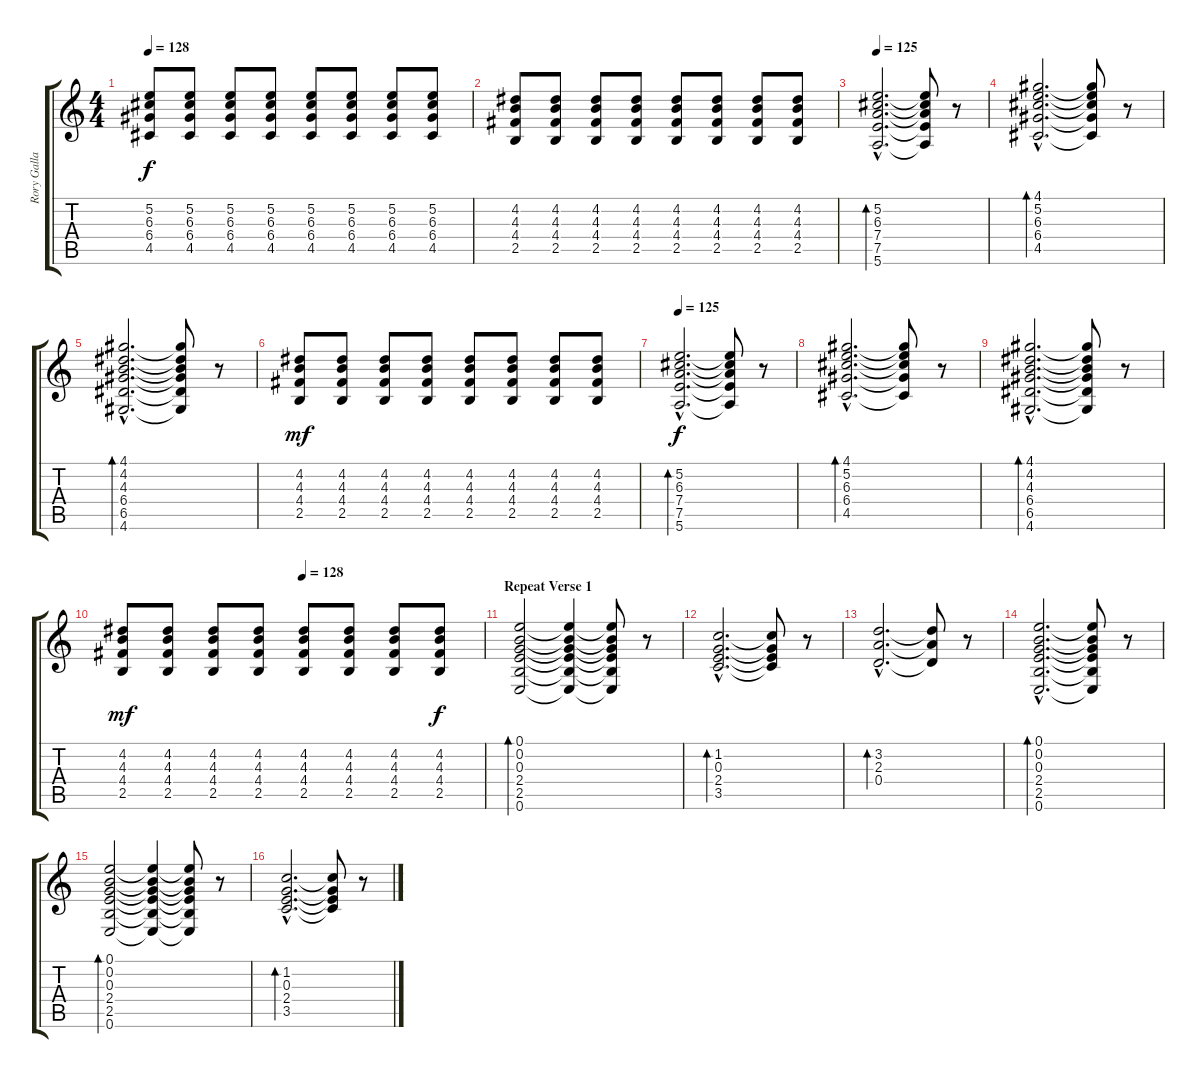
\track ("Rory Gallagher" "Rory Galla") {instrument overdrivenguitar}
\staff {score tabs}
\tuning (E4 B3 G3 D3 A2 E2) {hide}
\ts (4 4)
\tempo 128
\clef g2
\ks c
(5.2 6.3 6.4 4.5).8{dy f} (5.2 6.3 6.4 4.5).8 (5.2 6.3 6.4 4.5).8 (5.2 6.3 6.4 4.5).8 (5.2 6.3 6.4 4.5).8 (5.2 6.3 6.4 4.5).8 (5.2 6.3 6.4 4.5).8 (5.2 6.3 6.4 4.5).8 |
(4.2 4.3 4.4 2.5).8 (4.2 4.3 4.4 2.5).8 (4.2 4.3 4.4 2.5).8 (4.2 4.3 4.4 2.5).8 (4.2 4.3 4.4 2.5).8 (4.2 4.3 4.4 2.5).8 (4.2 4.3 4.4 2.5).8 (4.2 4.3 4.4 2.5).8 |
\tempo 127
\tempo 125
(5.2{hac} 6.3{hac} 7.4{hac} 7.5{hac} 5.6{hac}).2{d bd 60} (5.2{t} 6.3{t} 7.4{t} 7.5{t} 5.6{t}).8 r.8 |
(4.1{hac} 5.2{hac} 6.3{hac} 6.4{hac} 4.5{hac}).2{d bd 60} (4.1{t} 5.2{t} 6.3{t} 6.4{t} 4.5{t}).8 r.8 |
(4.1{hac} 4.2{hac} 4.3{hac} 6.4{hac} 6.5{hac} 4.6{hac}).2{d bd 60} (4.1{t} 4.2{t} 4.3{t} 6.4{t} 6.5{t} 4.6{t}).8 r.8 |
(4.2 4.3 4.4 2.5).8{dy mf} (4.2 4.3 4.4 2.5).8 (4.2 4.3 4.4 2.5).8 (4.2 4.3 4.4 2.5).8 (4.2 4.3 4.4 2.5).8 (4.2 4.3 4.4 2.5).8 (4.2 4.3 4.4 2.5).8 (4.2 4.3 4.4 2.5).8 |
\tempo 125
(5.2{hac} 6.3{hac} 7.4{hac} 7.5{hac} 5.6{hac}).2{d bd 60 dy f} (5.2{t} 6.3{t} 7.4{t} 7.5{t} 5.6{t}).8 r.8 |
(4.1{hac} 5.2{hac} 6.3{hac} 6.4{hac} 4.5{hac}).2{d bd 60} (4.1{t} 5.2{t} 6.3{t} 6.4{t} 4.5{t}).8 r.8 |
(4.1{hac} 4.2{hac} 4.3{hac} 6.4{hac} 6.5{hac} 4.6{hac}).2{d bd 60} (4.1{t} 4.2{t} 4.3{t} 6.4{t} 6.5{t} 4.6{t}).8 r.8 |
\tempo (128 0.5)
(4.2 4.3 4.4 2.5).8{dy mf} (4.2 4.3 4.4 2.5).8 (4.2 4.3 4.4 2.5).8 (4.2 4.3 4.4 2.5).8 (4.2 4.3 4.4 2.5).8 (4.2 4.3 4.4 2.5).8 (4.2 4.3 4.4 2.5).8 (4.2 4.3 4.4 2.5).8{dy f} |
\section ("" "Repeat Verse 1")
(0.1 0.2 0.3 2.4 2.5 0.6).2{bd 120} (0.1{t} 0.2{t} 0.3{t} 2.4{t} 2.5{t} 0.6{t}).4 (0.1{t} 0.2{t} 0.3{t} 2.4{t} 2.5{t} 0.6{t}).8 r.8 |
(1.2{hac} 0.3{hac} 2.4{hac} 3.5{hac}).2{d bd 60} (1.2{t} 0.3{t} 2.4{t} 3.5{t}).8 r.8 |
(3.2{hac} 2.3{hac} 0.4{hac}).2{d bd 60} (3.2{t} 2.3{t} 0.4{t}).8 r.8 |
(0.1{hac} 0.2{hac} 0.3{hac} 2.4{hac} 2.5{hac} 0.6{hac}).2{d bd 60} (0.1{t} 0.2{t} 0.3{t} 2.4{t} 2.5{t} 0.6{t}).8 r.8 |
(0.1 0.2 0.3 2.4 2.5 0.6).2{bd 120} (0.1{t} 0.2{t} 0.3{t} 2.4{t} 2.5{t} 0.6{t}).4 (0.1{t} 0.2{t} 0.3{t} 2.4{t} 2.5{t} 0.6{t}).8 r.8 |
(1.2{hac} 0.3{hac} 2.4{hac} 3.5{hac}).2{d bd 60} (1.2{t} 0.3{t} 2.4{t} 3.5{t}).8 r.8
